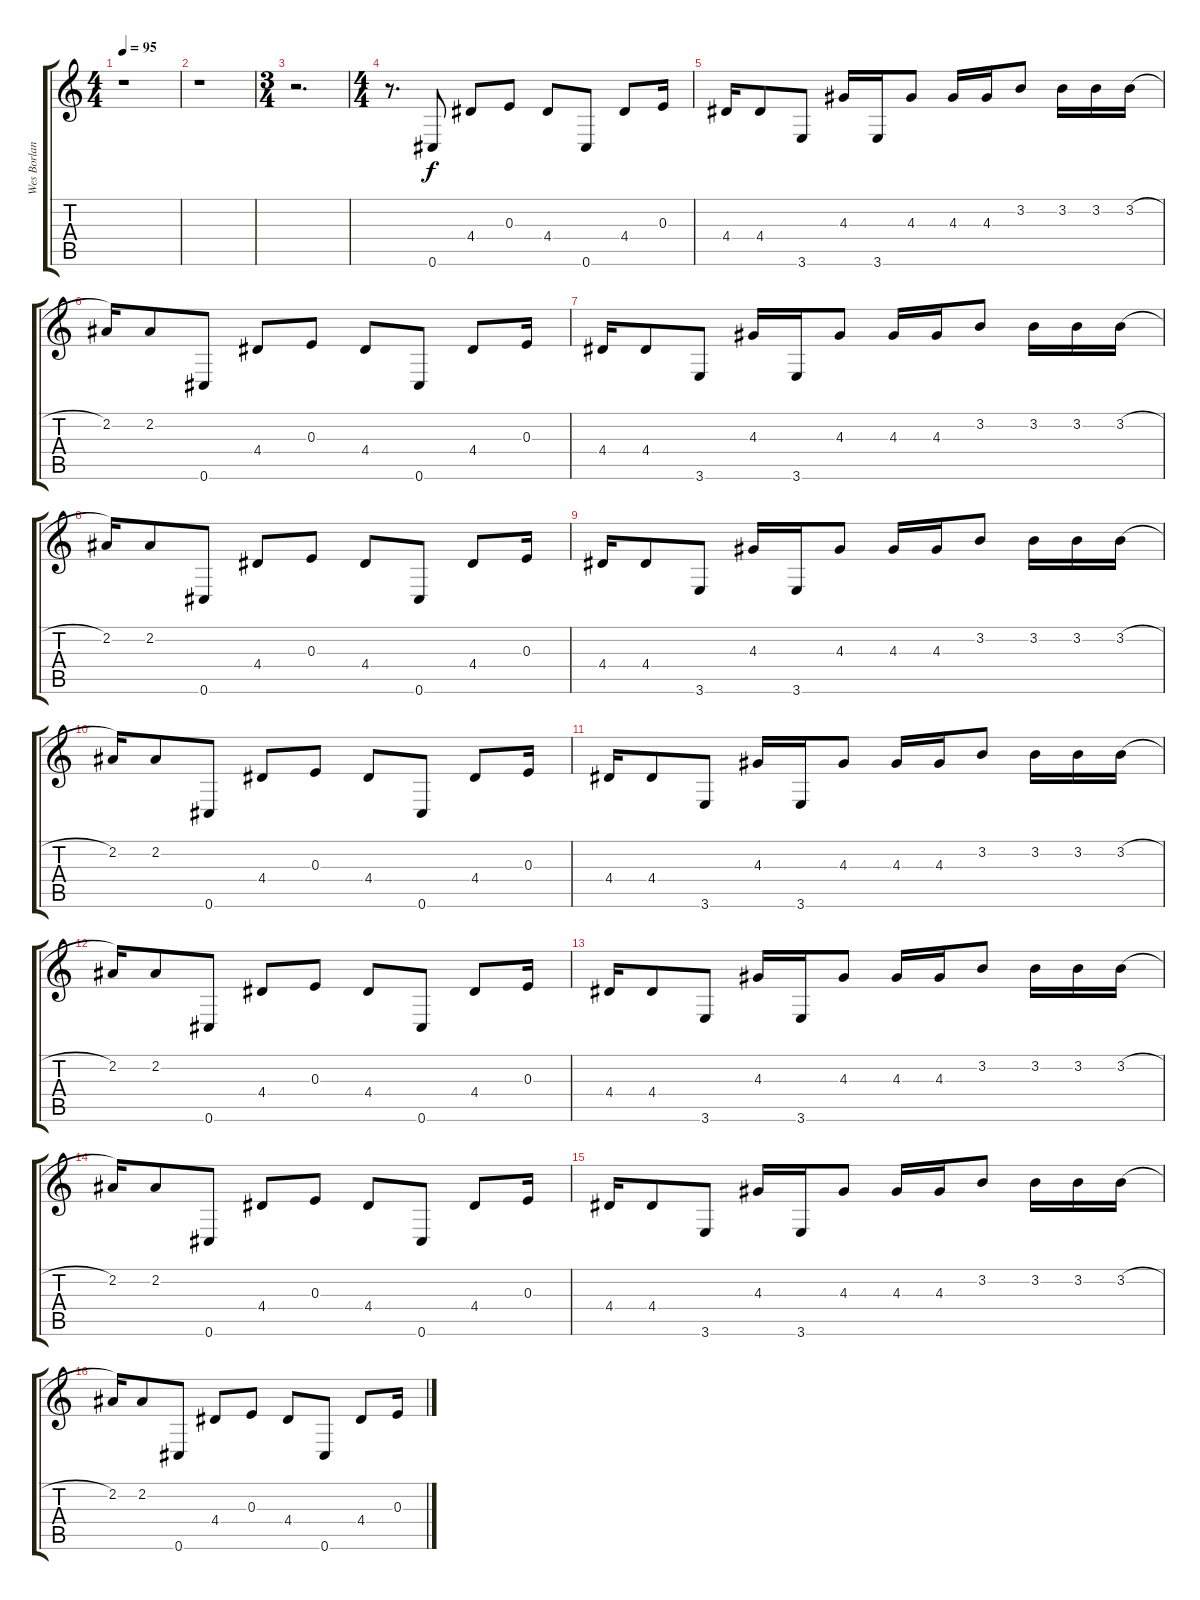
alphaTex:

\track ("Wes Borland (3rd Guitar, Delay)" "Wes Borlan") {instrument electricguitarclean}
\staff {score tabs}
\tuning (Db4 Ab3 E3 B2 Gb2 Db2) {hide}
\ts (4 4)
\tempo 95
\clef g2
\ks c
r.1{dy f} |
r.1 |
\ts (3 4)
r.2{d} |
\ts (4 4)
r.8{d} 0.6.8 4.4.8 0.3.8 4.4.8 0.6.8 4.4.8 0.3.16 |
4.4.16 4.4.8 3.6.8 4.3.16 3.6.16 4.3.8 4.3.16 4.3.16 3.2.8 3.2.16 3.2.16 3.2{h}.16 |
2.2.16 2.2.8 0.6.8 4.4.8 0.3.8 4.4.8 0.6.8 4.4.8 0.3.16 |
4.4.16 4.4.8 3.6.8 4.3.16 3.6.16 4.3.8 4.3.16 4.3.16 3.2.8 3.2.16 3.2.16 3.2{h}.16 |
2.2.16 2.2.8 0.6.8 4.4.8 0.3.8 4.4.8 0.6.8 4.4.8 0.3.16 |
4.4.16 4.4.8 3.6.8 4.3.16 3.6.16 4.3.8 4.3.16 4.3.16 3.2.8 3.2.16 3.2.16 3.2{h}.16 |
2.2.16 2.2.8 0.6.8 4.4.8 0.3.8 4.4.8 0.6.8 4.4.8 0.3.16 |
4.4.16 4.4.8 3.6.8 4.3.16 3.6.16 4.3.8 4.3.16 4.3.16 3.2.8 3.2.16 3.2.16 3.2{h}.16 |
2.2.16 2.2.8 0.6.8 4.4.8 0.3.8 4.4.8 0.6.8 4.4.8 0.3.16 |
4.4.16 4.4.8 3.6.8 4.3.16 3.6.16 4.3.8 4.3.16 4.3.16 3.2.8 3.2.16 3.2.16 3.2{h}.16 |
2.2.16 2.2.8 0.6.8 4.4.8 0.3.8 4.4.8 0.6.8 4.4.8 0.3.16 |
4.4.16 4.4.8 3.6.8 4.3.16 3.6.16 4.3.8 4.3.16 4.3.16 3.2.8 3.2.16 3.2.16 3.2{h}.16 |
2.2.16 2.2.8 0.6.8 4.4.8 0.3.8 4.4.8 0.6.8 4.4.8 0.3.16
